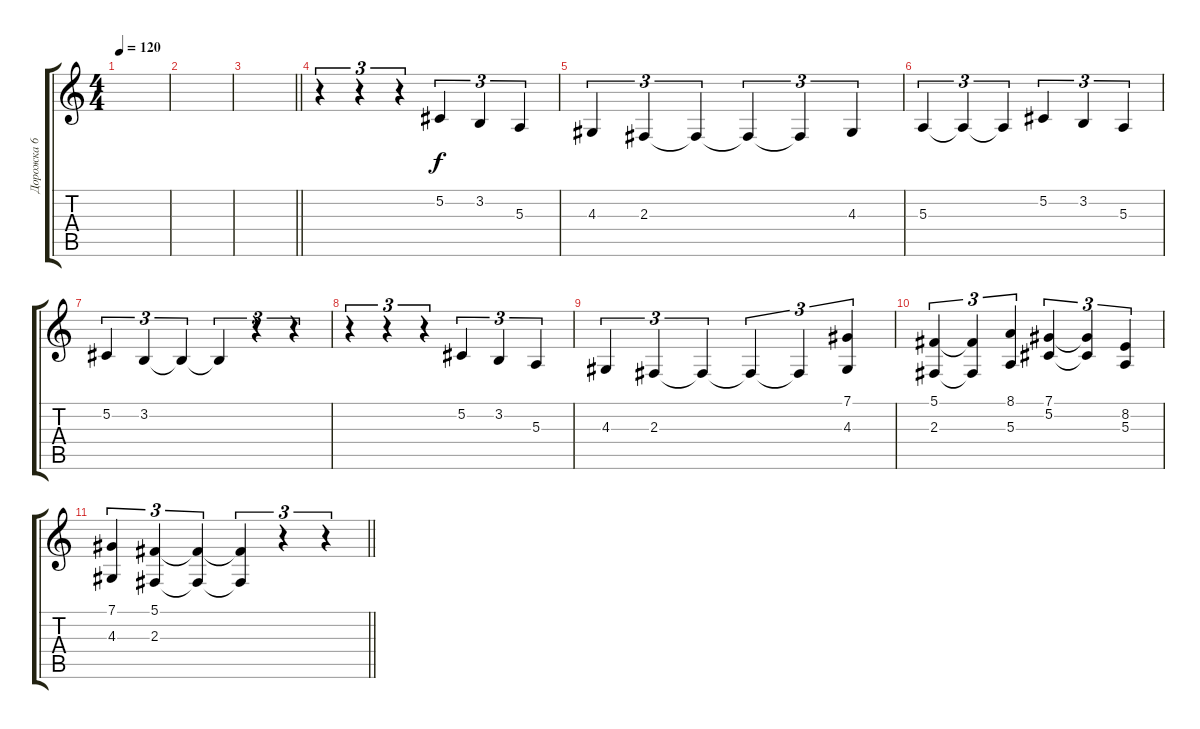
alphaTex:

\track ("Дорожка 6" "Дорожка 6") {instrument choiraahs}
\staff {score tabs}
\tuning (Db4 Ab3 E3 B2 Gb2 B1) {hide}
\ts (4 4)
\tempo 120
\clef g2
\ks c
|
|
\barLineRight lightlight
|
\section ("" " ")
r.4{tu (3 2)} r.4{tu (3 2)} r.4{tu (3 2)} 5.2.4{tu (3 2)} 3.2.4{tu (3 2)} 5.3.4{tu (3 2)} |
4.3.4{tu (3 2)} 2.3.4{tu (3 2)} 2.3{t}.4{tu (3 2)} 2.3{t}.4{tu (3 2)} 2.3{t}.4{tu (3 2)} 4.3.4{tu (3 2)} |
5.3.4{tu (3 2)} 5.3{t}.4{tu (3 2)} 5.3{t}.4{tu (3 2)} 5.2.4{tu (3 2)} 3.2.4{tu (3 2)} 5.3.4{tu (3 2)} |
5.2.4{tu (3 2)} 3.2.4{tu (3 2)} 3.2{t}.4{tu (3 2)} 3.2{t}.4{tu (3 2)} r.4{tu (3 2)} r.4{tu (3 2)} |
r.4{tu (3 2)} r.4{tu (3 2)} r.4{tu (3 2)} 5.2.4{tu (3 2)} 3.2.4{tu (3 2)} 5.3.4{tu (3 2)} |
4.3.4{tu (3 2)} 2.3.4{tu (3 2)} 2.3{t}.4{tu (3 2)} 2.3{t}.4{tu (3 2)} 2.3{t}.4{tu (3 2)} (7.1 4.3).4{tu (3 2)} |
(5.1 2.3).4{tu (3 2)} (5.1{t} 2.3{t}).4{tu (3 2)} (8.1 5.3).4{tu (3 2)} (7.1 5.2).4{tu (3 2)} (7.1{t} 5.2{t}).4{tu (3 2)} (8.2 5.3).4{tu (3 2)} |
\barLineRight lightlight
(7.1 4.3).4{tu (3 2)} (5.1 2.3).4{tu (3 2)} (5.1{t} 2.3{t}).4{tu (3 2)} (5.1{t} 2.3{t}).4{tu (3 2)} r.4{tu (3 2)} r.4{tu (3 2)}
